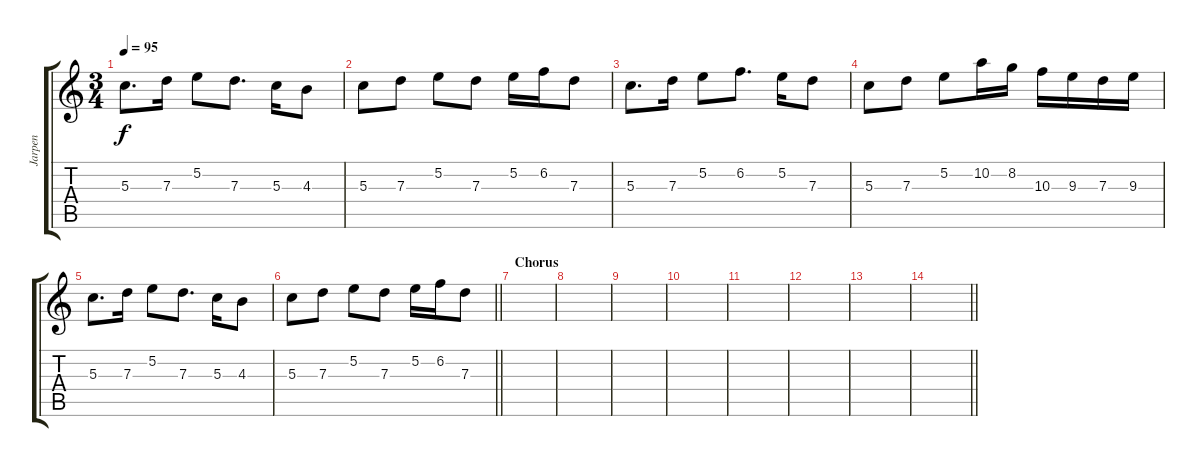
\track ("Jarpen" "Jarpen") {instrument acousticguitarsteel}
\staff {score tabs}
\tuning (E4 B3 G3 D3 A2 E2) {hide}
\ts (3 4)
\tempo 95
\clef g2
\ks c
5.3.8{d dy f} 7.3.16 5.2.8 7.3.8{d} 5.3.16 4.3.8 |
5.3.8 7.3.8 5.2.8 7.3.8 5.2.16 6.2.16 7.3.8 |
5.3.8{d} 7.3.16 5.2.8 6.2.8{d} 5.2.16 7.3.8 |
5.3.8 7.3.8 5.2.8 10.2.16 8.2.16 10.3.16 9.3.16 7.3.16 9.3.16 |
5.3.8{d} 7.3.16 5.2.8 7.3.8{d} 5.3.16 4.3.8 |
\barLineRight lightlight
5.3.8 7.3.8 5.2.8 7.3.8 5.2.16 6.2.16 7.3.8 |
\section ("" "Chorus")
|
|
|
|
|
|
|
\barLineRight lightlight
